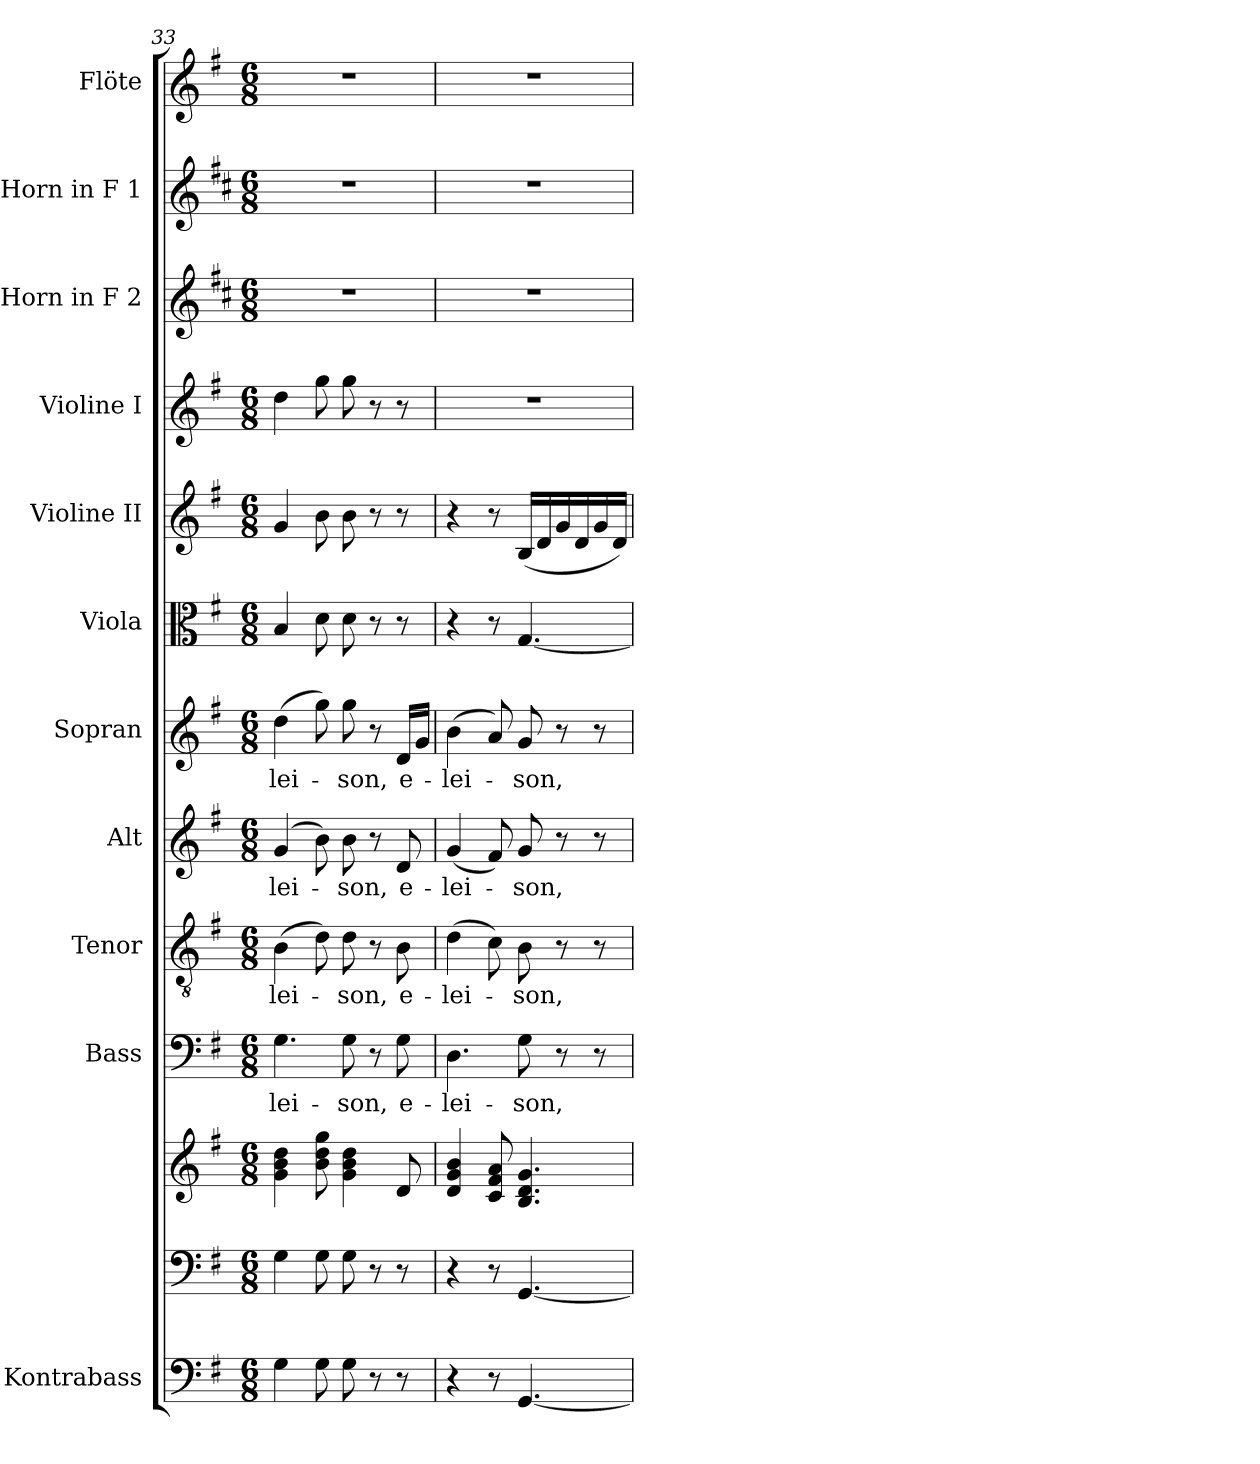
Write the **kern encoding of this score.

**kern	**kern	**kern	**kern	**text	**kern	**text	**kern	**text	**kern	**text	**kern	**kern	**kern	**kern	**kern	**kern
*part12	*part11	*part11	*part10	*part10	*part9	*part9	*part8	*part8	*part7	*part7	*part6	*part5	*part4	*part3	*part2	*part1
*staff13	*staff12	*staff11	*staff10	*staff10	*staff9	*staff9	*staff8	*staff8	*staff7	*staff7	*staff6	*staff5	*staff4	*staff3	*staff2	*staff1
*I"Kontrabass	*	*	*I"Bass	*	*I"Tenor	*	*I"Alt	*	*I"Sopran	*	*I"Viola	*I"Violine II	*I"Violine I	*I"Horn in F 2	*I"Horn in F 1	*I"Flöte
*I'Kb.	*	*	*I'B.	*	*I'T.	*	*I'A.	*	*I'S.	*	*I'Vla.	*I'Vl. II	*I'Vl. I	*	*	*I'Fl.
*clefF4	*clefF4	*clefG2	*clefF4	*	*clefGv2	*	*clefG2	*	*clefG2	*	*clefC3	*clefG2	*clefG2	*clefG2	*clefG2	*clefG2
*ITrd7c12	*	*	*	*	*	*	*	*	*	*	*	*	*	*ITrd4c7	*ITrd4c7	*
*k[f#]	*k[f#]	*k[f#]	*k[f#]	*	*k[f#]	*	*k[f#]	*	*k[f#]	*	*k[f#]	*k[f#]	*k[f#]	*k[f#]	*k[f#]	*k[f#]
*G:	*G:	*G:	*G:	*	*G:	*	*G:	*	*G:	*	*G:	*G:	*G:	*G:	*G:	*G:
*M6/8	*M6/8	*M6/8	*M6/8	*	*M6/8	*	*M6/8	*	*M6/8	*	*M6/8	*M6/8	*M6/8	*M6/8	*M6/8	*M6/8
=33	=33	=33	=33	=33	=33	=33	=33	=33	=33	=33	=33	=33	=33	=33	=33	=33
!	!	!	!	!LO:LY:b	!	!LO:LY:b	!	!LO:LY:b	!	!LO:LY:b	!	!	!	!	!	!
4GG\	4G\	4g\ 4b\ 4dd\	4.G\	-lei-	(>4B\	-lei-	(4g/	-lei-	(>4dd\	-lei-	4B/	4g/	4dd\	2.r	2.r	2.r
8GG\	8G\	8b\ 8dd\ 8gg\	.	.	8d\)	.	8b\)	.	8gg\)	.	8d\	8b\	8gg\	.	.	.
!	!	!	!	!LO:LY:b	!	!LO:LY:b	!	!LO:LY:b	!	!LO:LY:b	!	!	!	!	!	!
8GG\	8G\	4g\ 4b\ 4dd\	8G\	-son,	8d\	-son,	8b\	-son,	8gg\	-son,	8d\	8b\	8gg\	.	.	.
8r	8r	.	8r	.	8r	.	8r	.	8r	.	8r	8r	8r	.	.	.
!	!	!	!	!LO:LY:b	!	!LO:LY:b	!	!LO:LY:b	!	!LO:LY:b	!	!	!	!	!	!
8r	8r	8d/	8G\	e-	8B\	e-	8d/	e-	16d/LL	e-	8r	8r	8r	.	.	.
.	.	.	.	.	.	.	.	.	16g/JJ	.	.	.	.	.	.	.
=34	=34	=34	=34	=34	=34	=34	=34	=34	=34	=34	=34	=34	=34	=34	=34	=34
!	!	!	!	!LO:LY:b	!	!LO:LY:b	!	!LO:LY:b	!	!LO:LY:b	!	!	!	!	!	!
4r	4r	4d/ 4g/ 4b/	4.D\	-lei-	(>4d\	-lei-	(<4g/	-lei-	(>4b\	-lei-	4r	4r	2.r	2.r	2.r	2.r
8r	8r	8c/ 8f#/ 8a/	.	.	8c\)	.	8f#/)	.	8a/)	.	8r	8r	.	.	.	.
!	!	!	!	!LO:LY:b	!	!LO:LY:b	!	!LO:LY:b	!	!LO:LY:b	!	!	!	!	!	!
[4.GGG/	[4.GG/	4.B/ 4.d/ 4.g/	8G\	-son,	8B\	-son,	8g/	-son,	8g/	-son,	[4.G/	(<16B/LL	.	.	.	.
.	.	.	.	.	.	.	.	.	.	.	.	16d/	.	.	.	.
.	.	.	8r	.	8r	.	8r	.	8r	.	.	16g/	.	.	.	.
.	.	.	.	.	.	.	.	.	.	.	.	16d/	.	.	.	.
.	.	.	8r	.	8r	.	8r	.	8r	.	.	16g/	.	.	.	.
.	.	.	.	.	.	.	.	.	.	.	.	16d/JJ)	.	.	.	.
=	=	=	=	=	=	=	=	=	=	=	=	=	=	=	=	=
*-	*-	*-	*-	*-	*-	*-	*-	*-	*-	*-	*-	*-	*-	*-	*-	*-
